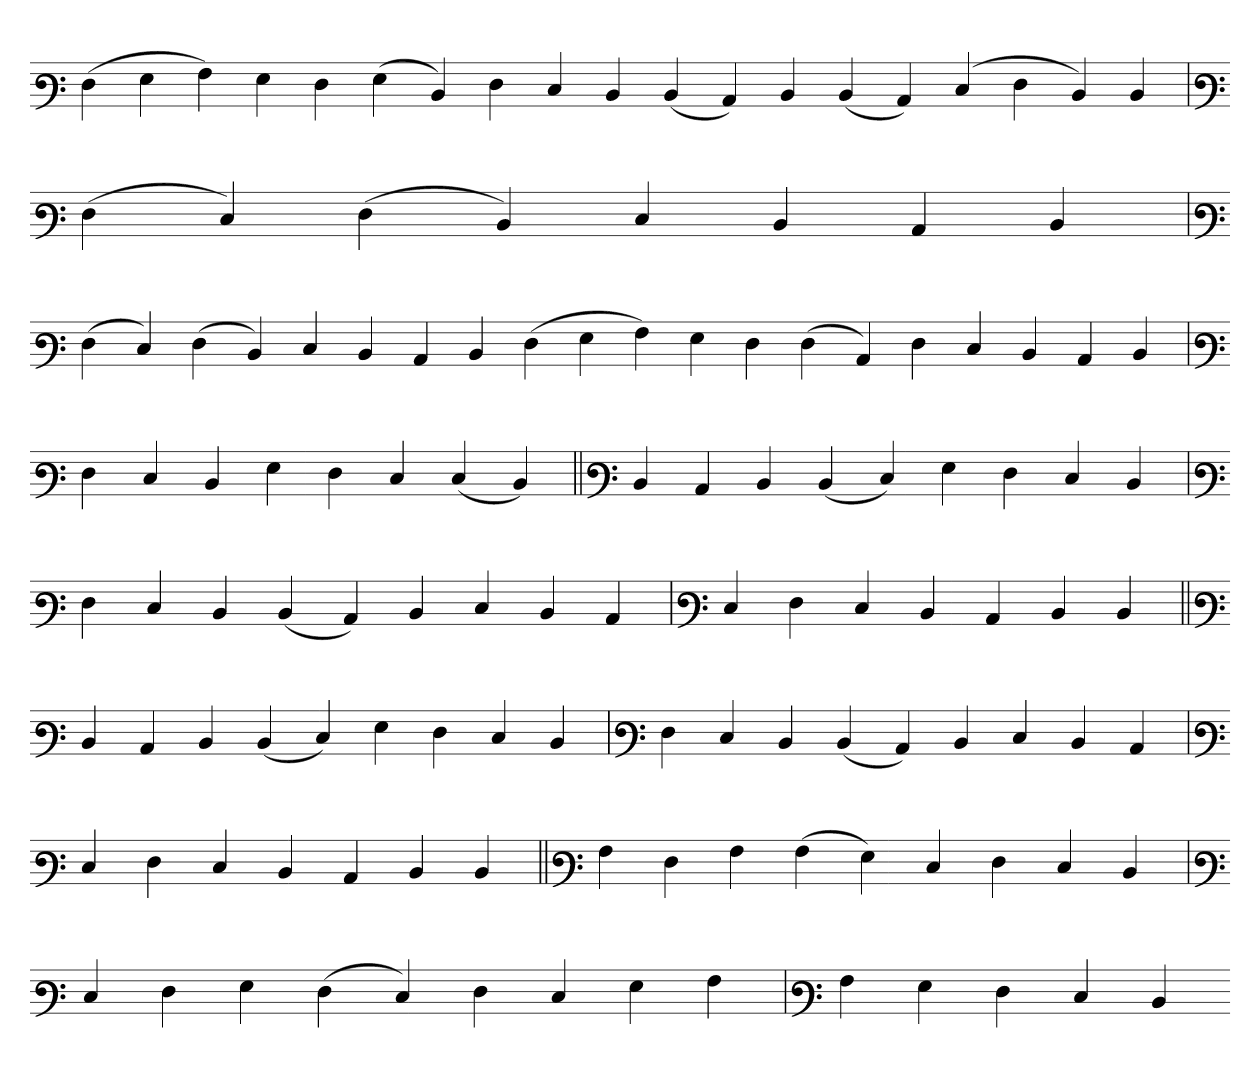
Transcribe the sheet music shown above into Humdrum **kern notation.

**kern
*part1
*staff1
*clefF3
=
(4F
4G
4A)
4G
4F
(4G
4D)
4F
4E
4D
(4D
4C)
4D
(4D
4C)
(4E
4F
4D)
4D
='
*clefF3
(4F
4E)
(4F
4D)
4E
4D
4C
4D
=`
*clefF3
(4F
4E)
(4F
4D)
4E
4D
4C
4D
(4F
4G
4A)
4G
4F
(4F
4C)
4F
4E
4D
4C
4D
=`
*clefF3
4F
4E
4D
4G
4F
4E
(4E
4D)
=||
*clefF3
4D
4C
4D
(4D
4E)
4G
4F
4E
4D
='
*clefF3
4F
4E
4D
(4D
4C)
4D
4E
4D
4C
='
*clefF3
4E
4F
4E
4D
4C
4D
4D
=||
*clefF3
4D
4C
4D
(4D
4E)
4G
4F
4E
4D
='
*clefF3
4F
4E
4D
(4D
4C)
4D
4E
4D
4C
='
*clefF3
4E
4F
4E
4D
4C
4D
4D
=||
*clefF3
4A
4F
4A
(4A
4G)
4E
4F
4E
4D
='
*clefF3
4E
4F
4G
(4F
4E)
4F
4E
4G
4A
='
*clefF3
4A
4G
4F
4E
4D
=-
*-
